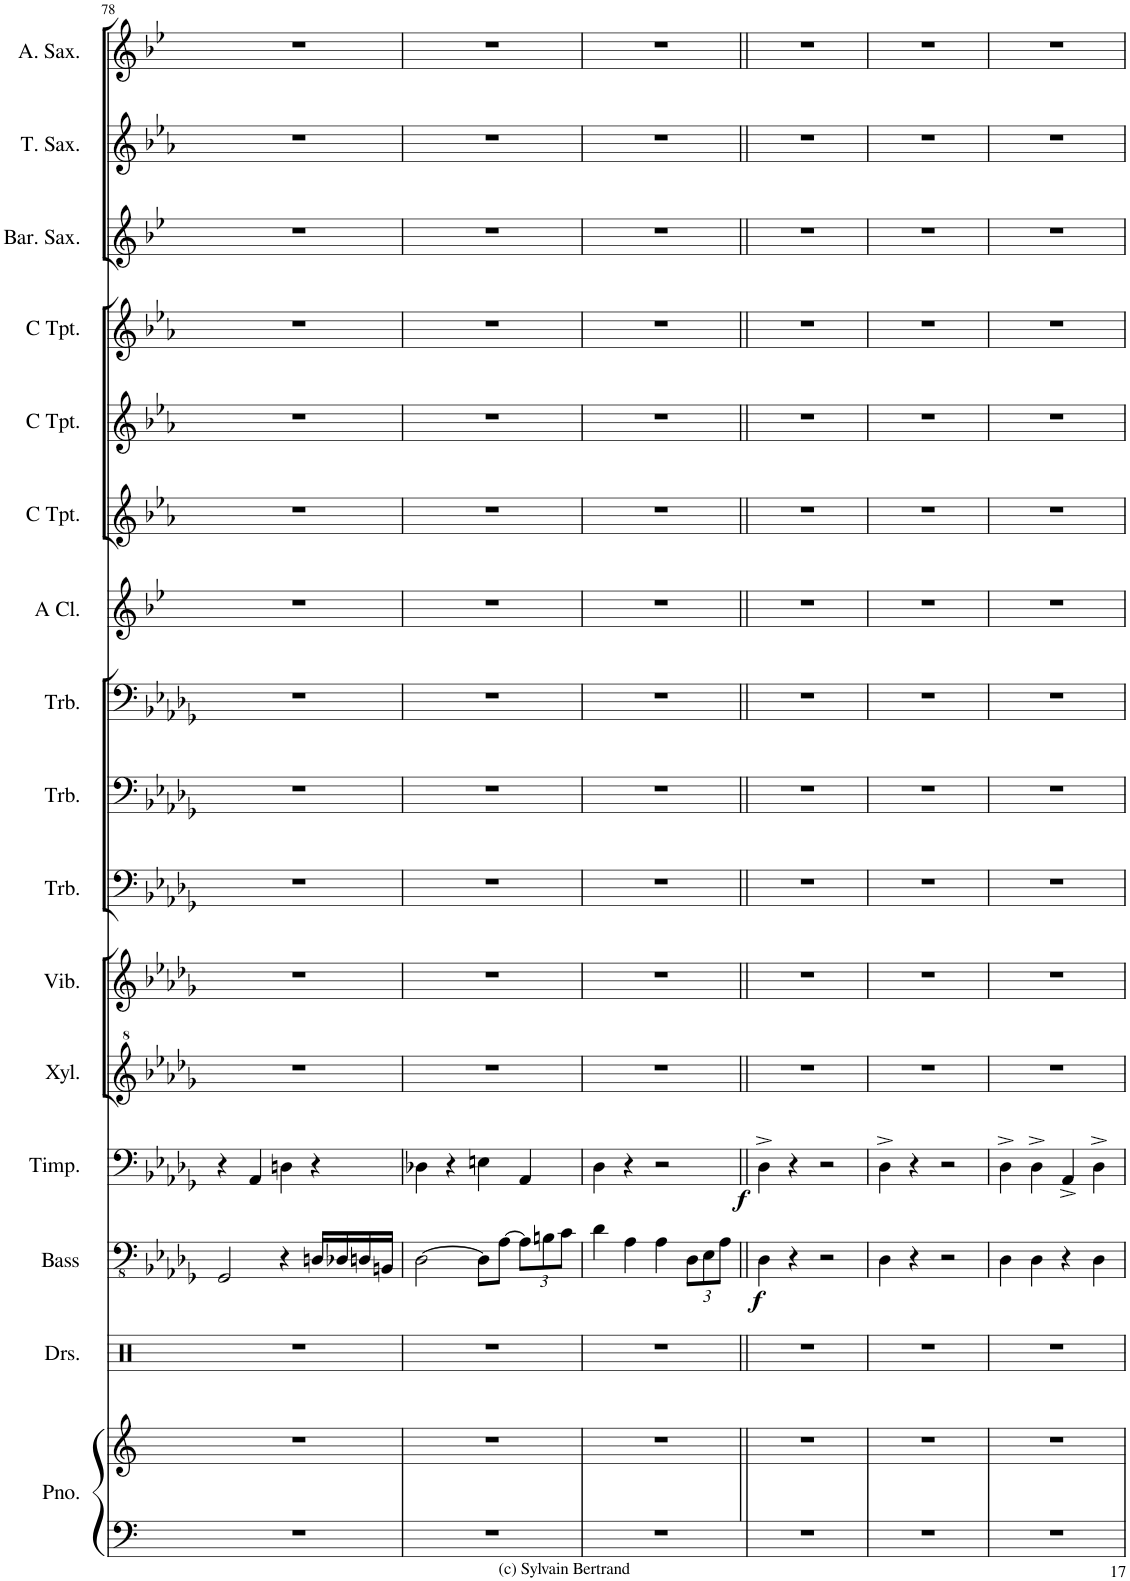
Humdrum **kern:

**kern	**kern	**kern	**kern	**dynam	**kern	**dynam	**kern	**kern	**kern	**kern	**kern	**kern	**kern	**kern	**kern	**kern	**kern	**kern
*part16	*part16	*part15	*part14	*part14	*part13	*part13	*part12	*part11	*part10	*part9	*part8	*part7	*part6	*part5	*part4	*part3	*part2	*part1
*staff17	*staff16	*staff15	*staff14	*staff14	*staff13	*staff13	*staff12	*staff11	*staff10	*staff9	*staff8	*staff7	*staff6	*staff5	*staff4	*staff3	*staff2	*staff1
*I"Piano	*	*I"Drumset	*I"Acoustic Bass	*	*I"Timpani	*	*I"Xylophone	*I"Vibraphone	*I"Trombone	*I"Trombone	*I"Trombone	*I"A Clarinet	*I"C Trumpet	*I"C Trumpet	*I"C Trumpet	*I"Baritone Saxophone	*I"Tenor Saxophone	*I"Alto Saxophone
*I'Pno.	*	*I'Drs.	*I'Bass	*	*I'Timp.	*	*I'Xyl.	*I'Vib.	*I'Trb.	*I'Trb.	*I'Trb.	*I'A Cl.	*I'C Tpt.	*I'C Tpt.	*I'C Tpt.	*I'Bar. Sax.	*I'T. Sax.	*I'A. Sax.
!!LO:PB:g=z
*clefF4	*clefG2	*clefX	*clefFv4	*	*clefF4	*	*clefG^2	*clefG2	*clefF4	*clefF4	*clefF4	*clefG2	*clefG2	*clefG2	*clefG2	*clefG2	*clefG2	*clefG2
*	*	*	*	*	*	*	*	*	*	*	*	*Trd2c3	*	*	*	*Trd12c21	*Trd8c14	*Trd5c9
*k[]	*k[]	*k[]	*k[b-e-a-d-g-]	*	*k[b-e-a-d-g-]	*	*k[b-e-a-d-g-]	*k[b-e-a-d-g-]	*k[b-e-a-d-g-]	*k[b-e-a-d-g-]	*k[b-e-a-d-g-]	*k[b-e-]	*k[b-e-a-]	*k[b-e-a-]	*k[b-e-a-]	*k[b-e-]	*k[b-e-a-]	*k[b-e-]
*M4/4	*M4/4	*M4/4	*M4/4	*	*M4/4	*	*M4/4	*M4/4	*M4/4	*M4/4	*M4/4	*M4/4	*M4/4	*M4/4	*M4/4	*M4/4	*M4/4	*M4/4
=78	=78	=78	=78	=78	=78	=78	=78	=78	=78	=78	=78	=78	=78	=78	=78	=78	=78	=78
1r	1r	1r	2GGG-/	.	4r	.	1r	1r	1r	1r	1r	1r	1r	1r	1r	1r	1r	1r
.	.	.	.	.	4AA-/	.	.	.	.	.	.	.	.	.	.	.	.	.
.	.	.	4r	.	4Dn\	.	.	.	.	.	.	.	.	.	.	.	.	.
.	.	.	16DDn/LL	.	4r	.	.	.	.	.	.	.	.	.	.	.	.	.
.	.	.	16DD-X/	.	.	.	.	.	.	.	.	.	.	.	.	.	.	.
.	.	.	16DDn/	.	.	.	.	.	.	.	.	.	.	.	.	.	.	.
.	.	.	16BBBn/JJ	.	.	.	.	.	.	.	.	.	.	.	.	.	.	.
=79	=79	=79	=79	=79	=79	=79	=79	=79	=79	=79	=79	=79	=79	=79	=79	=79	=79	=79
1r	1r	1r	[2DD-\	.	4D-X\	.	1r	1r	1r	1r	1r	1r	1r	1r	1r	1r	1r	1r
.	.	.	.	.	4r	.	.	.	.	.	.	.	.	.	.	.	.	.
.	.	.	8DD-\L]	.	4En\	.	.	.	.	.	.	.	.	.	.	.	.	.
.	.	.	[8AA-\J	.	.	.	.	.	.	.	.	.	.	.	.	.	.	.
*	*	*	*Xbrackettup	*	*	*	*	*	*	*	*	*	*	*	*	*	*	*
.	.	.	12AA-\L]	.	4AA-/	.	.	.	.	.	.	.	.	.	.	.	.	.
.	.	.	12BBn\	.	.	.	.	.	.	.	.	.	.	.	.	.	.	.
.	.	.	12C\J	.	.	.	.	.	.	.	.	.	.	.	.	.	.	.
=80	=80	=80	=80	=80	=80	=80	=80	=80	=80	=80	=80	=80	=80	=80	=80	=80	=80	=80
1r	1r	1r	4D-\	.	4D-\	.	1r	1r	1r	1r	1r	1r	1r	1r	1r	1r	1r	1r
.	.	.	4AA-\	.	4r	.	.	.	.	.	.	.	.	.	.	.	.	.
!	!	!	!	!	!	!LO:DY:b	!	!	!	!	!	!	!	!	!	!	!	!
.	.	.	4AA-\	.	2r	f	.	.	.	.	.	.	.	.	.	.	.	.
.	.	.	12DD-\L	.	.	.	.	.	.	.	.	.	.	.	.	.	.	.
.	.	.	12EE-\	.	.	.	.	.	.	.	.	.	.	.	.	.	.	.
.	.	.	12AA-\J	.	.	.	.	.	.	.	.	.	.	.	.	.	.	.
=81||	=81||	=81||	=81||	=81||	=81||	=81||	=81||	=81||	=81||	=81||	=81||	=81||	=81||	=81||	=81||	=81||	=81||	=81||
!	!	!	!	!LO:DY:b	!	!	!	!	!	!	!	!	!	!	!	!	!	!
1r	1r	1r	4DD-\	f	4D-^\	.	1r	1r	1r	1r	1r	1r	1r	1r	1r	1r	1r	1r
.	.	.	4r	.	4r	.	.	.	.	.	.	.	.	.	.	.	.	.
.	.	.	2r	.	2r	.	.	.	.	.	.	.	.	.	.	.	.	.
=82	=82	=82	=82	=82	=82	=82	=82	=82	=82	=82	=82	=82	=82	=82	=82	=82	=82	=82
1r	1r	1r	4DD-\	.	4D-^\	.	1r	1r	1r	1r	1r	1r	1r	1r	1r	1r	1r	1r
.	.	.	4r	.	4r	.	.	.	.	.	.	.	.	.	.	.	.	.
.	.	.	2r	.	2r	.	.	.	.	.	.	.	.	.	.	.	.	.
=83	=83	=83	=83	=83	=83	=83	=83	=83	=83	=83	=83	=83	=83	=83	=83	=83	=83	=83
1r	1r	1r	4DD-\	.	4D-^\	.	1r	1r	1r	1r	1r	1r	1r	1r	1r	1r	1r	1r
.	.	.	4DD-\	.	4D-^\	.	.	.	.	.	.	.	.	.	.	.	.	.
.	.	.	4r	.	4AA-^/	.	.	.	.	.	.	.	.	.	.	.	.	.
.	.	.	4DD-\	.	4D-^\	.	.	.	.	.	.	.	.	.	.	.	.	.
=	=	=	=	=	=	=	=	=	=	=	=	=	=	=	=	=	=	=
*-	*-	*-	*-	*-	*-	*-	*-	*-	*-	*-	*-	*-	*-	*-	*-	*-	*-	*-
